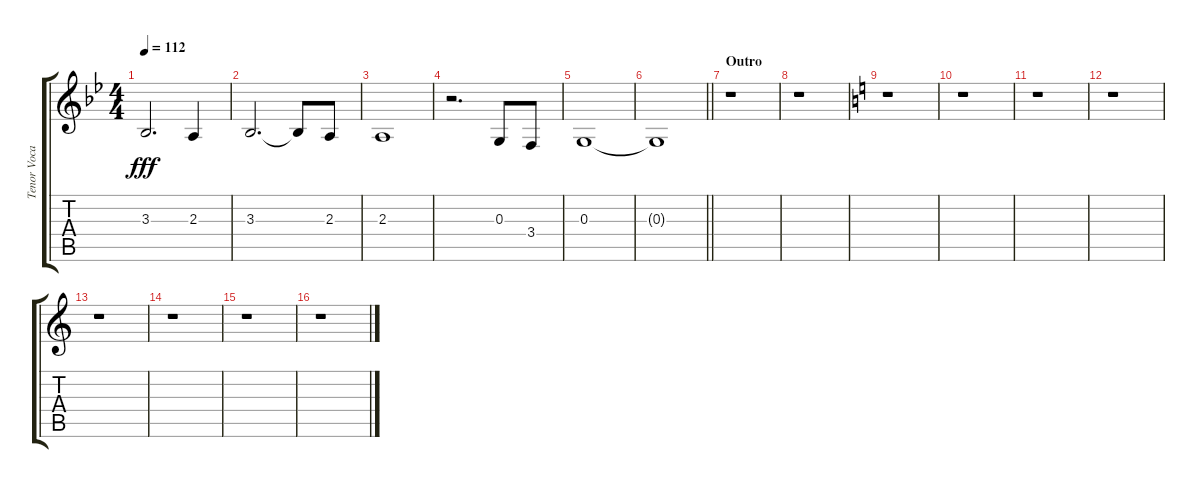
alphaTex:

\track ("Tenor Vocals - Ville" "Tenor Voca") {instrument tenorsax}
\staff {score tabs}
\tuning (E4 B3 G3 D3 A2 E2) {hide}
\ts (4 4)
\tempo 112
\clef g2
\ks bb
3.3.2{d dy fff} 2.3.4 |
3.3.2{d} 3.3{t}.8 2.3.8 |
2.3.1 |
r.2{d} 0.3.8 3.4.8 |
0.3.1 |
\barLineRight lightlight
0.3{t}.1 |
\section ("" "Outro")
r.1 |
r.1 |
\ks c
r.1 |
r.1 |
r.1 |
r.1 |
r.1 |
r.1 |
r.1 |
r.1
